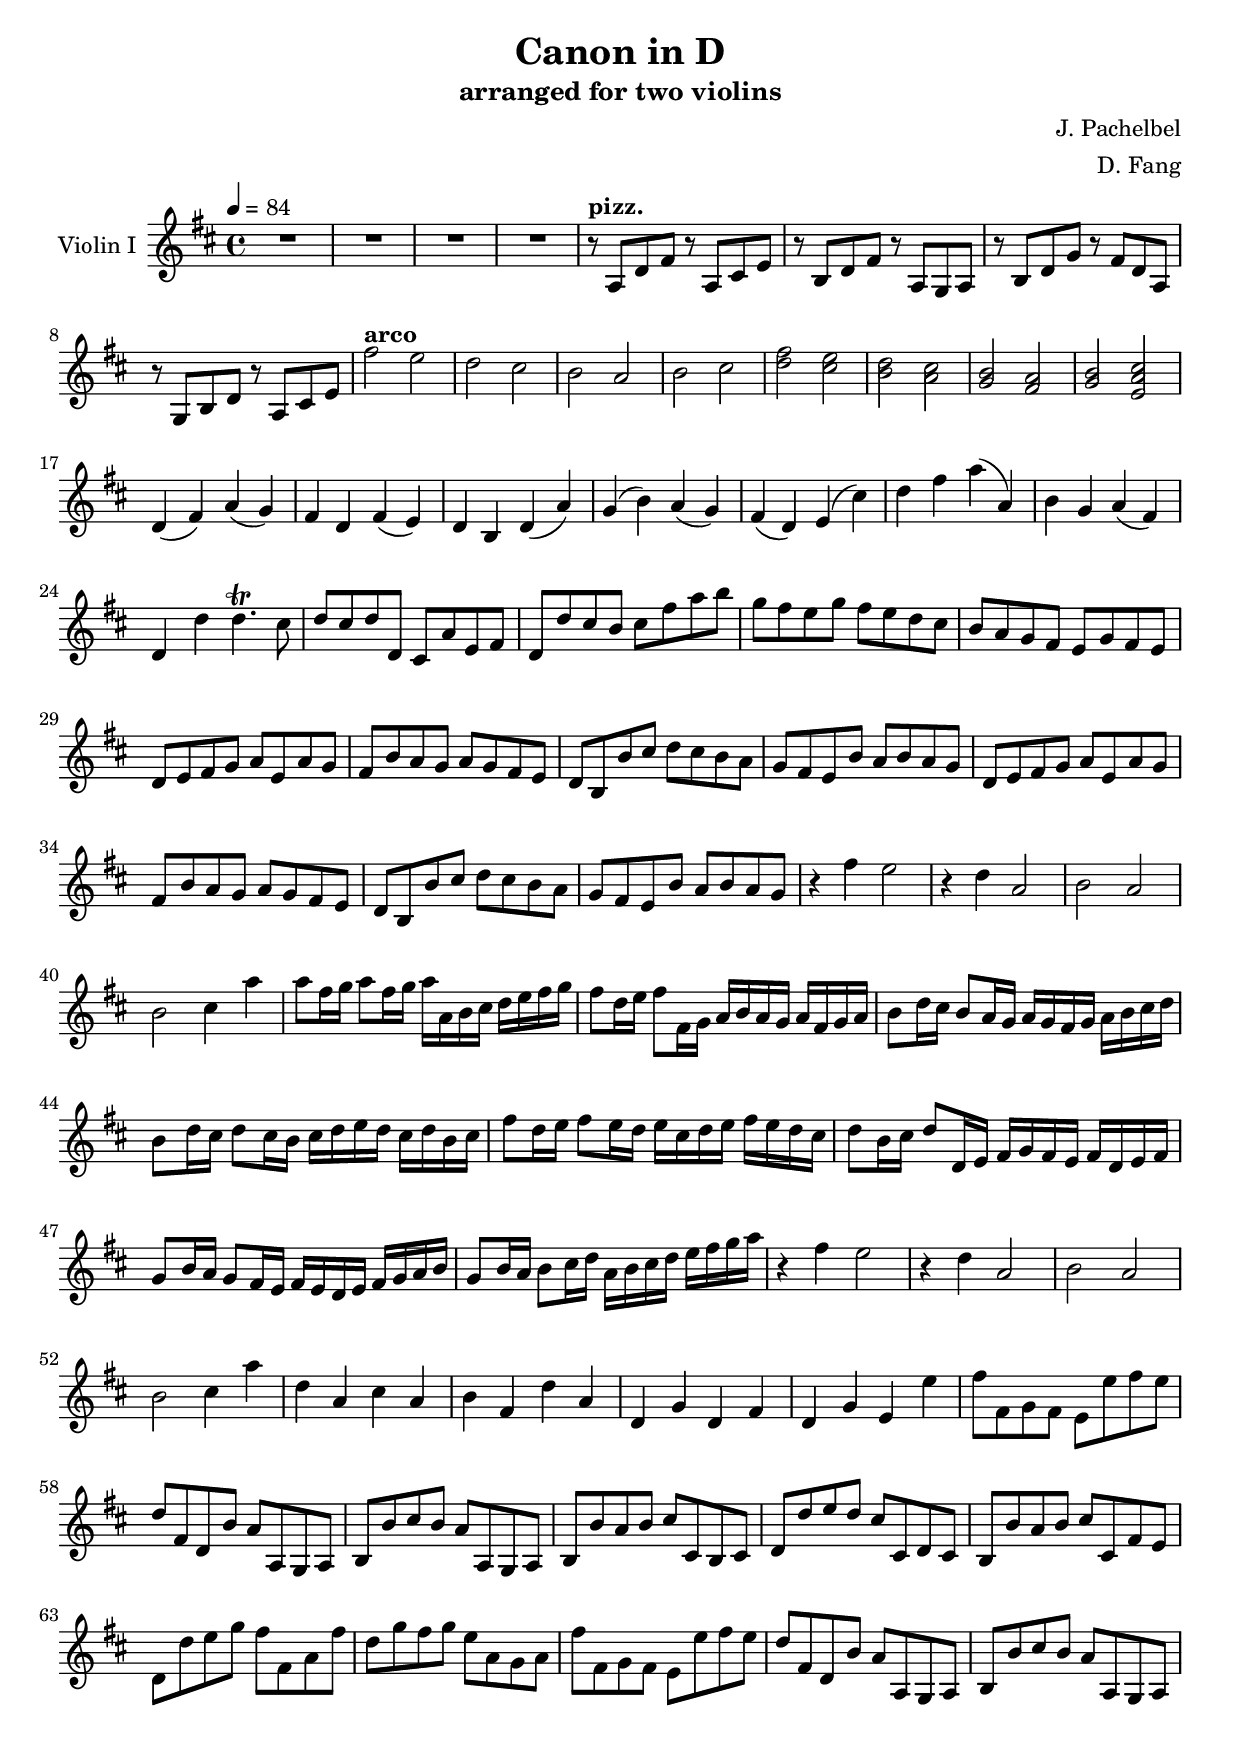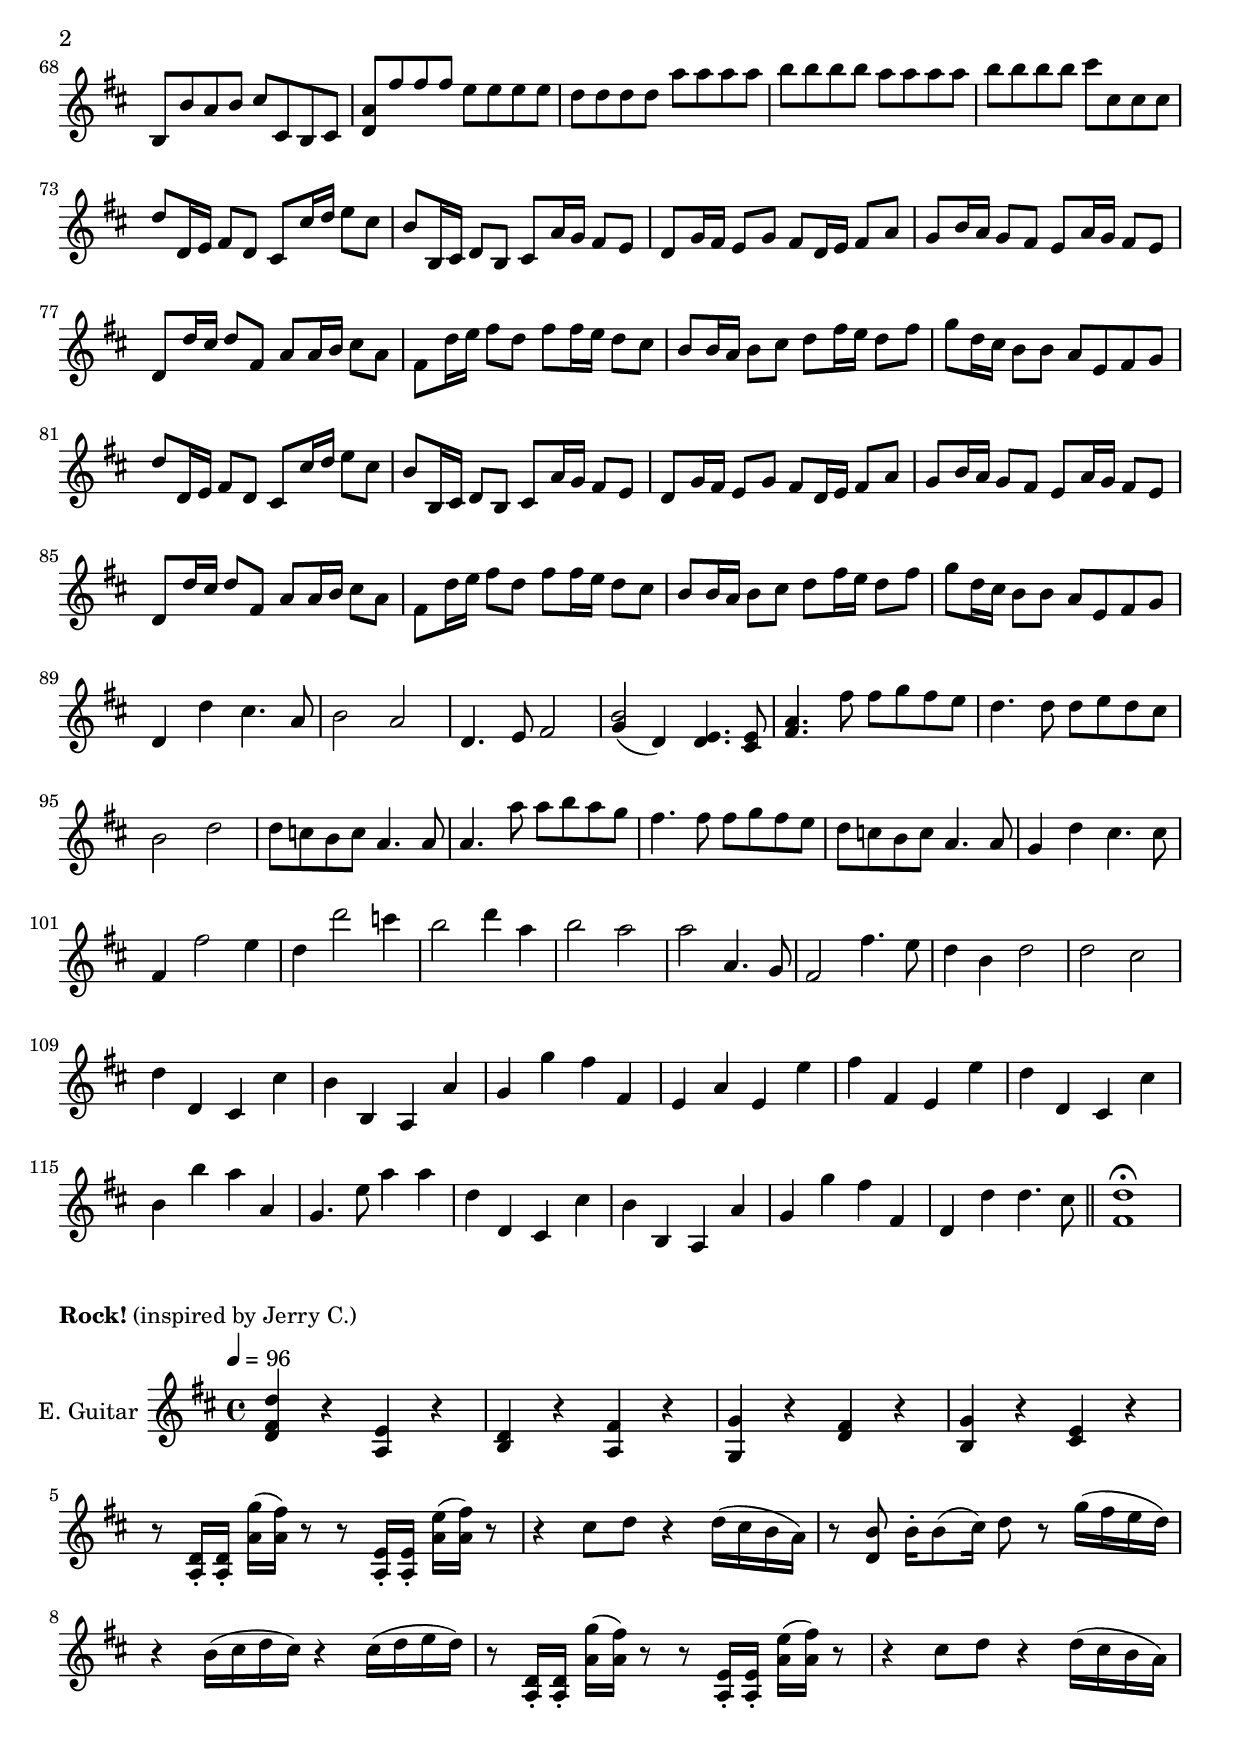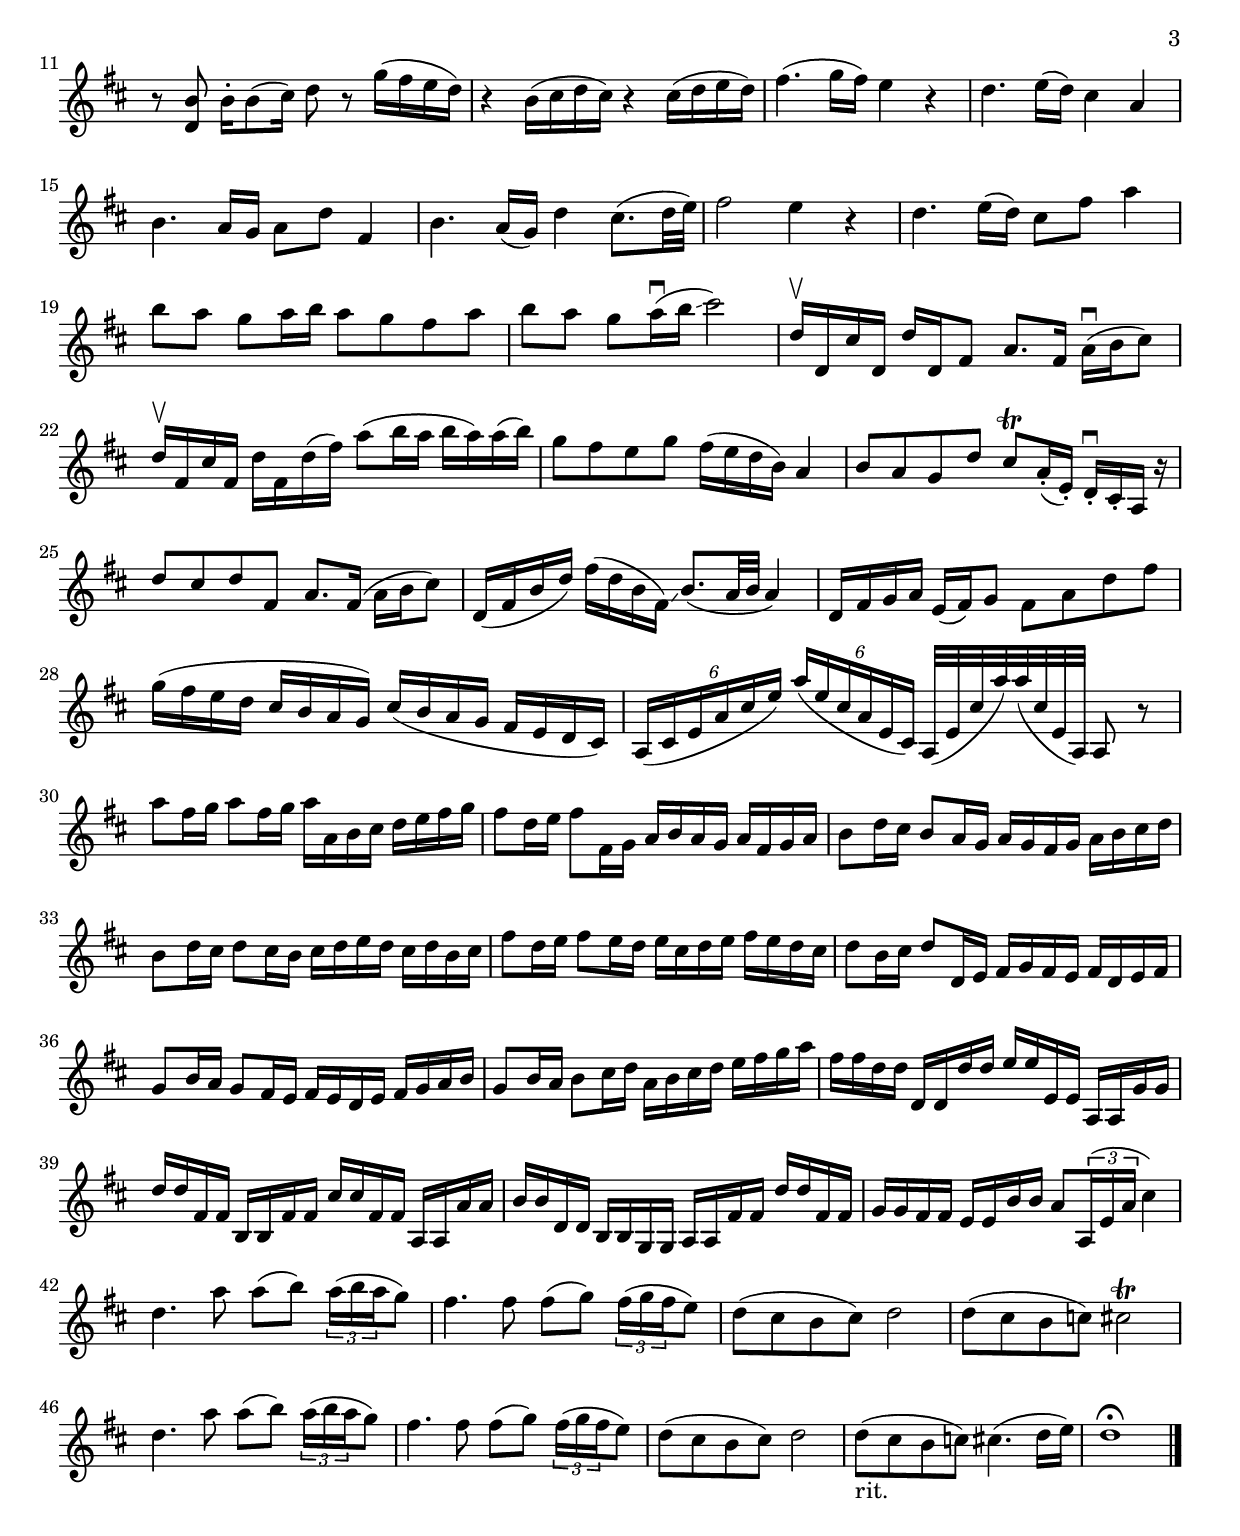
% violin I
\version "2.17.18"

% definitions
pizz = ^\markup { \bold pizz. }
arco = ^\markup { \bold arco }
legato = ^\markup { \bold \italic legato }
hardrock = ^\markup { \bold \italic hardrocko }

global = {
	\time 4/4
	\key d \major
}

ub = \upbow
db = \downbow
rit = _\markup { \upright "rit." }

%%%%%%% snippets %%%%%%%%%%%%%%%%%%%%%%%%%%%%%%%%%%%%%%%%%%%%%%%%%%%%%%%%%%%%%%

violinBassA = \relative c' { | d2 a | b fis' | g d | g, a | }
restPhrase = { R1*4 }
halfMelodyA = \relative c' { fis'2 e d cis b a b cis }
halfMelodyAend = \relative c' { fis'2 e d cis b a8( g fis a) g2\rit e }
halfMelodyAarco = \relative c' { fis'2\arco e d cis b a b cis }
halfMelodyAdescant = \relative c' { d'2 cis b a g fis g <a e> }
quarterMelodyA = \relative c' { d4( fis) a( g) fis d fis( e) d b d( a') g( b) a( g) }
quarterMelodyB = \relative c' { fis( d) e( cis') d fis a( a,) b g a( fis) d d' d4.^\trill cis8 }
eighthMelodyA = \relative c'' {
	d8 cis d d, cis a' e fis d d' cis b cis fis a b
	g fis e g fis e d cis b a g fis e g fis e
}
eighthMelodyB = \relative c' {
	d e fis g a e a g fis b a g a g fis e
	d b b' cis d cis b a g fis e b' a b a g
}
pizzLineA = \relative c' {
	r8\pizz a d fis r a, cis e
	r b d fis r a, g a
	r b d g r fis d a
	r g b d r a cis e
}
offMelodyA = \relative c'' { r4 fis e2 r4 d fis2 g fis g e }
offMelodyBlo = \relative c'' { r4 fis4 e2 r4 d a2 b a b cis4 a'4  }
offMelodyBhi = \relative c'' { r4 fis e2 r4 d <a' fis>2 b a b cis }

sixteenthsMelodyA = \relative c''' {
	a8 fis16 g a8 fis16 g a a, b cis d e fis g
	fis8 d16 e fis8 fis,16 g a b a g a fis g a
}
sixteenthsMelodyB = \relative c'' {
	b8 d16 cis b8 a16 g a g fis g a b cis d
	b8 d16 cis d8 cis16 b cis d e d cis d b cis
}
sixteenthsMelodyBalt = \relative c'' {
	b8 d16 cis b8 a16 g a g fis g a b cis d
	b8 d16 cis d8 cis16 b cis d cis b a g fis e
}
sixteenthsMelodyC = \relative c'' {
	fis8 d16 e fis8 e16 d16 e cis d e fis e d cis
	d8 b16 cis d8 d,16 e fis g fis e fis d e fis
}
sixteenthsMelodyD = \relative c'' {
	g8 b16 a g8 fis16 e fis e d e fis g a b
	g8 b16 a b8 cis16 d a b cis d e fis g a
}
sixteenthsMelodyE = \relative c'' {
	fis8 d16 e fis8 e16 d16 e cis d e fis e d cis
	d8 b16 cis d8 d,16 e fis g fis e fis d' cis d
}
quarterMelodyC = \relative c'' { d4 a cis a b fis d' a d, g d fis d g e e' }
eighthMelodyC = \relative c'' {
	fis8 fis, g fis e  e' fis e d fis, d b' a a, g a 
	b b' cis b a a, g a b b' a b cis cis, b cis
}
eighthMelodyD = \relative c' {
	d8 d' e d cis cis, d cis b b' a b cis cis, fis e
	d d' e g fis fis, a fis' d g fis g e a, g a
}
eighthMelodyE = \relative c' {
	<d a'>8 fis' fis fis e e e e d d d d a' a a a
	b b b b a a a a b b b b cis cis, cis cis
}
skipMelodyA = \relative c'' {
	d8 d,16 e fis8 d cis cis'16 d e8 cis b b,16 cis d8 b cis a'16 g fis8 e
	d8 g16 fis e8 g fis d16 e fis8 a g b16 a g8 fis e a16 g fis8 e
}
skipMelodyB = \relative c' {
	d8 d'16 cis d8 fis, a a16 b cis8 a fis d'16 e fis8 d fis fis16 e d8 cis
	b8 b16 a b8 cis d fis16 e d8 fis g d16 cis b8 b a e fis g
}
halfMelodyC = \relative c' { d4 d' cis4. a8 b2 a d,4. e8 fis2 <<b2 {g4( d)}>> <e d>4. <e cis>8 }
naturalMelodyA = \relative c' {
	<fis a>4. fis'8 fis g fis e d4. d8 d e d cis b2 d d8 c b c a4. a8
}
naturalMelodyB = \relative c'' {
	a4. a'8 a b a g fis4. fis8 fis g fis e d c b c a4. a8 g4 d' cis4. cis8
}
syncopHalfHelodyA = \relative c' { fis4 fis'2 e4 d d'2 c4 b2 d4 a b2 a }
syncopHalfHelodyB = \relative c''' { a2 a,4. g8 fis2 fis'4. e8 d4 b d2 d cis }
quarterMelodyD = \relative c'' {
	d4 d, cis cis' b b, a a' g g' fis fis, e a e e'
}
quarterMelodyE = \relative c'' {
	fis4 fis, e e' d d, cis cis' b b' a a, g4. e'8 a4 a
}
quarterMelodyF = \relative c'' {
	d4 d, cis cis' b b, a a' g g' fis fis, d d' d4. cis8
}
quarterMelodyG = \relative c'' {
	fis4 d e cis d fis a2 b,4 g a fis d fis e4 g4
}

%%%%%%%%%%%%%%%%%%%%%%%%%%%%%%%%%%%%%%%%%%%%%%%%%%%%%%%%%%%%%%%%%%%%%%%%%%%%%%%
\header {
	title = "Canon in D"
	subtitle = "arranged for two violins"
	composer = "J. Pachelbel"
	arranger = "D. Fang"
}

violinOne = \new Voice {
	\set Staff.instrumentName = #"Violin I "
	\set Staff.midiInstrument = #"violin"

	\restPhrase
	\pizzLineA

	\halfMelodyAarco
	<< \halfMelodyA \halfMelodyAdescant >>

	\quarterMelodyA
	\quarterMelodyB

	\eighthMelodyA
	\eighthMelodyB

	\eighthMelodyB % \offMelodyBhi
	\offMelodyBlo

	\sixteenthsMelodyA
	\sixteenthsMelodyB

	\sixteenthsMelodyC
	\sixteenthsMelodyD

	% \offMelodyA
	\offMelodyBlo

	\quarterMelodyC
	\eighthMelodyC
	\eighthMelodyD

	\eighthMelodyC
	\eighthMelodyE

	\skipMelodyA
	\skipMelodyB
	\skipMelodyA

	\skipMelodyB
	\halfMelodyC

	\naturalMelodyA
	\naturalMelodyB

	\syncopHalfHelodyA
	\syncopHalfHelodyB

	\quarterMelodyD
	\quarterMelodyE

	\quarterMelodyF

	\bar "||"
	\relative c' { <fis d'>1^\fermata }
	%% rockin' %%

} % end Voice

violinTwo = \new Voice {
	\set Staff.instrumentName = #"Violin II "
	\set Staff.midiInstrument = #"violin"

	\violinBassA
	\violinBassA

	\violinBassA
	<< \halfMelodyA \violinBassA >>

	<< \halfMelodyAdescant \violinBassA >>
	<< \halfMelodyAdescant \violinBassA >>

	\quarterMelodyA % \offMelodyBlo % \violinBassA
	\quarterMelodyB % \offMelodyBhi % \violinBassA

	\eighthMelodyA
	\eighthMelodyB

	% \offMelodyA
	\offMelodyBhi

	\sixteenthsMelodyA
	\sixteenthsMelodyB

	\sixteenthsMelodyC
	\sixteenthsMelodyD

	\sixteenthsMelodyE
	\sixteenthsMelodyB

	\quarterMelodyC
	\eighthMelodyC

	\eighthMelodyD
	\eighthMelodyC

	\eighthMelodyE
	\skipMelodyA
	\skipMelodyB

	\halfMelodyC
	\naturalMelodyA

	\naturalMelodyB
	\naturalMelodyA

	\naturalMelodyB
	\syncopHalfHelodyA

	\syncopHalfHelodyB
	\quarterMelodyD

	\quarterMelodyG

	\bar "||"
	\relative c' { <fis d>1^\fermata }
	%% rockin' %%

} % end Voice

%%%%%%%% 2nd movement %%%%%%%%
% \markup { \bold Rock! (inspired by Jerry C.)}
introChordsA = \relative c'' {
	<d fis, d>4 r <e, a,> r <b d> r <a fis'> r
	<g' g,> r <d fis> r <b g'> r <cis e> r
}
eighthSixteenths = #(define-music-function (parser location m) (ly:pitch?) #{
	$m8 q16 q q q q q
#} )
sixteenthChordsA = \relative c' {
	<d fis>8\db q16\db q q q q q
	<a e'>8\db q16\db q q q q q
	<b d>8 q16 q \repeat tremolo 4 q16
	<a fis'>8 q16 q \repeat tremolo 4 q16
	<g d'>8 q16 q \repeat tremolo 4 q16
	<a d>8 q16 q \repeat tremolo 4 q16
	<b g'>8 q16 q \repeat tremolo 4 q16
	<cis e>8 q16 q \repeat tremolo 4 q16
}
sixteenthChordsB = \relative c' {
	<a d>16 q q q <d fis> q q q <e a> q q q q q g g
	<fis b,>16 q q q <b, d> q q q <cis fis> q q q q q <cis e> q
	<d d>16 q q q <b d> q q q <a d> q q q <d a'> q q q
	g16 g g g <g b> q q q <a e> q q q <g cis> q q q
}
sixteenthChordsC = \relative c' {
	<fis d'>16 q q q <d d'> q q q <e a> q q q <e cis'> q q q
	<fis d'>8 <fis cis'> d'8 fis a g fis4
	g4. fis16 e fis8 e d4
	e16 e d d cis cis b b a a g g fis fis e8
}
upbeatsA = \relative c' {
	r8 <a d>16-. q-. <a' g'>( <a fis'>) r8
	r8 <a, e'>16-. <a e'>-. <a' e'>( <a fis'>) r8
	r4 cis8 d r4 d16( cis b a)
	r8 <d, b'> b'16-. b8( cis16) d8 r8 g16( fis e d)
	r4 b16( cis d cis) r4 cis16( d e d)
}
guitarSoloA = \relative c'' {
	fis4.( g16 fis) e4 r4 d4. e16( d) cis4 a
	b4. a16 g a8 d fis,4
	b4. a16( g) d'4 cis8.( d32 e)
}
guitarSoloB = \relative c'' {
	fis2 e4 r4 d4. e16( d) cis8 fis a4
	b8 a g a16 b a8 g fis a 
	b a g a16(\db b \glissando cis2)
}
guitarSoloC = \relative c'' {
	d16\ub d, cis' d, d' d, fis8
	a8. fis16 a(\db b cis8)
	d16\ub fis, cis' fis, d' fis, d'( fis) a8( b16 a b a) a( b)
	g8 fis e g fis16( e d b) a4
	b8 a g d' cis8^\trill a16-.( e-.) d-.\db cis-. a16 r16
}
guitarSoloD = \relative c'' {
	d8 cis d fis, a8. fis16( a b cis8)
	d,16( fis b d) fis( d b fis) \glissando b8.( a32 b a4)
	d,16 fis g a e( fis) g8 fis8 a d fis
	g16( fis e d cis b a g) cis( b a g fis e d cis)
}
arpeggioBreakA = \relative c' {
	\tuplet 6/4 { a16( cis e a cis e) }
	\tuplet 6/4 { a16( e cis a e cis) }
	a32( e' cis' a') a( cis, e, a,)
	a8 r8
}
doubledArpeggiosA = \relative c'' {
	fis16 fis d d d, d d' d e e e, e a, a g' g 
	d'16 d fis, fis b, b fis' fis cis' cis fis, fis a, a a' a
	b16 b d, d b b g g a a fis' fis d' d fis, fis
	g16 g fis fis e e b' b a8 \tuplet 3/2 { a,16( e' a } cis4)
}
bassMelodyA = \relative c' {
	d8 cis d4 a d8 cis b4 d fis a8 d,
	g, a b g d'4 fis8 d g fis g e <e a>4 a,
}
guitarSoloE = \relative c'' {
	d4. a'8 a( b) \tuplet 3/2 { a16( b a } g8)
	fis4. fis8 fis( g) \tuplet 3/2 { fis16( g fis } e8)
	d8( cis b cis) d2
	d8( cis b c) cis2^\trill
}
guitarSoloF = \relative c'' {
	d4. a'8 a( b) \tuplet 3/2 { a16( b a } g8)
	fis4. fis8 fis( g) \tuplet 3/2 { fis16( g fis } e8)
	d8( cis b cis) d2
	d8(\rit cis b c) cis4.( d16 e)
}
sixteenthChordsE = \relative c' {
	<d fis>8 q16 q q q q q
	<a e'>8 q16 q q q q q
	<b d>8 q16 q q q q q
	<a fis'>8 q16 q q q q q
	g'8 d a' g fis( g a b)
	g4.( a8) b8( cis d e)
}
secondViolinI = \new Voice {
	\set Staff.instrumentName = #"E. Guitar "
	\set Staff.midiInstrument = #"violin"
%	\set Staff.midiInstrument = #"electric guitar (clean)"
	\introChordsA
	\upbeatsA
	\upbeatsA
	\guitarSoloA
	\guitarSoloB
	\guitarSoloC
	\guitarSoloD
	\arpeggioBreakA
	\sixteenthsMelodyA
	\sixteenthsMelodyB
	\sixteenthsMelodyC
	\sixteenthsMelodyD
	\doubledArpeggiosA
	\guitarSoloE
	\guitarSoloF
	\relative c'' { d1^\fermata }
	\bar "|."
}
secondViolinII = \new Voice {
	\set Staff.instrumentName = #"E. Bass "
	\set Staff.midiInstrument = #"violin"
%	\set Staff.midiInstrument = #"electric bass (pick)"
	\introChordsA
	\introChordsA
	\sixteenthChordsA
	\sixteenthChordsA
	\sixteenthChordsA
	\sixteenthChordsB
	\sixteenthChordsC
	\relative c' { r1 }
	\sixteenthChordsA
	\sixteenthsMelodyA
	\sixteenthsMelodyBalt
	\bassMelodyA
	\sixteenthChordsE
	\halfMelodyAend
	\relative c' { <a fis'>1^\fermata }
	\bar "|."
}


%%%%%%%% 1st movement %%%%%%%%
\score {
	\new Staff << \global \tempo 4=84 \violinOne >>
\layout { }
% \midi { }
}
%%%%%%%% 2nd movement %%%%%%%%
\markup { \bold Rock! (inspired by Jerry C.)}
\score {
	\new Staff << \global \tempo 4=96 \secondViolinI >>
\layout { }
% \midi { }
}

